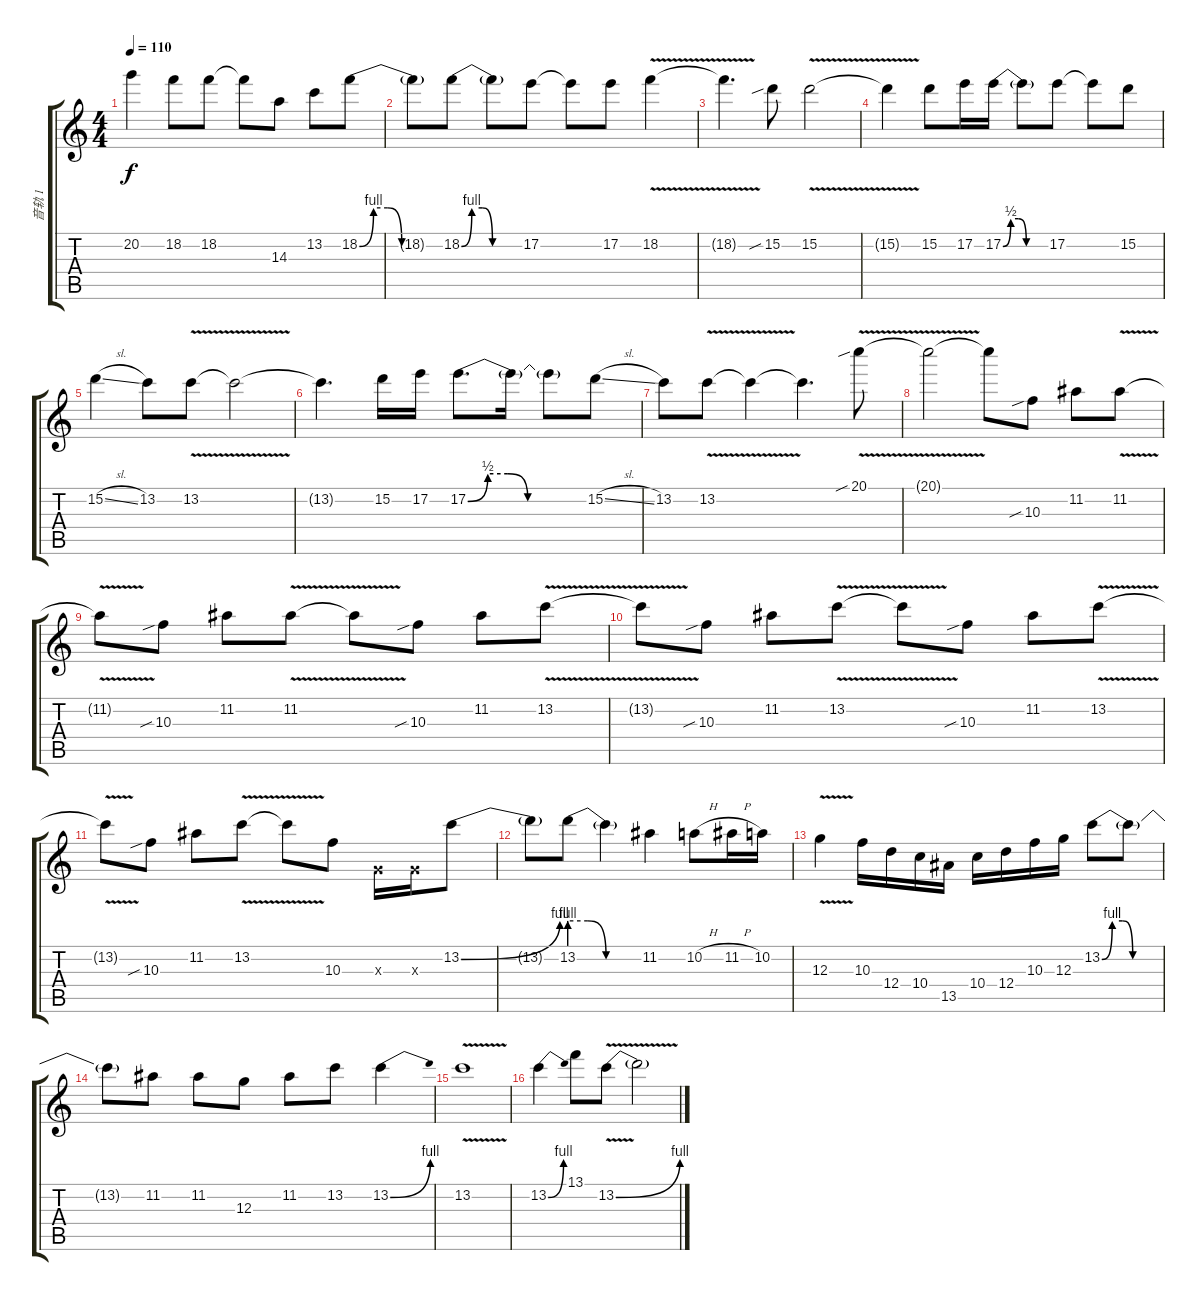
\track ("音轨 1" "音轨 1") {instrument distortionguitar}
\staff {score tabs}
\tuning (E4 B3 G3 D3 A2 E2) {hide}
\ts (4 4)
\tempo 110
\clef g2
\ks c
20.2.4{dy f} 18.2.8 18.2.8 18.2{t}.8 14.3.8 13.2.8 18.2{be (custom 0 0 10 4 20 4 30 0 60 0)}.8 |
18.2{t}.8 18.2{be (custom 0 0 10 4 20 4 30 0 60 0)}.8 18.2{t}.8 17.2.8 17.2{t}.8 17.2.8 18.2{v}.4 |
18.2{t}.4{d} 15.2{sib}.8 15.2{v}.2 |
15.2{t}.4 15.2.8 17.2.16 17.2{be (custom 0 0 10 2 20 2 30 0 60 0)}.16 17.2{t}.8 17.2.8 17.2{t}.8 15.2.8 |
15.2{sl}.4 13.2.8 13.2{v}.8 13.2{t}.2 |
13.2{t}.4{d} 15.2.16 17.2.16 17.2{be (custom 0 0 10 2 20 2 30 0 60 0)}.8{d} 17.2{t}.16 17.2{t}.8 15.2{sl}.8 |
13.2.8 13.2{v}.8 13.2{t}.4 13.2{t}.4{d} 20.1{v sib}.8 |
20.1{t}.2 20.1{t}.8 10.3{sib}.8 11.2.8 11.2{v}.8 |
11.2{t}.8 10.3{sib}.8 11.2.8 11.2{v}.8 11.2{t}.8 10.3{sib}.8 11.2.8 13.2{v}.8 |
13.2{t}.8 10.3{sib}.8 11.2.8 13.2{v}.8 13.2{t}.8 10.3{sib}.8 11.2.8 13.2{v}.8 |
13.2{t}.8 10.3{sib}.8 11.2.8 13.2{v}.8 13.2{t}.8 10.3.8 0.3{x}.16 0.3{x}.16 13.2{be (bend 0 0 60 4)}.8 |
13.2{t}.8 13.2{be (custom 0 4 15 4 30 0 60 0)}.8 13.2{t}.4 11.2.4 10.2{h}.8 11.2{h}.16 10.2.16 |
12.3{v}.4 10.3.16 12.4.16 10.4.16 13.5.16 10.4.16 12.4.16 10.3.16 12.3.16 13.2{be (custom 0 0 10 4 20 4 30 0 60 0)}.8 13.2{t}.8 |
13.2{t}.8 11.2.8 11.2.8 12.3.8 11.2.8 13.2.8 13.2{be (bend 0 0 60 4)}.4 |
13.2{v}.1 |
13.2{be (bend 0 0 60 4)}.4 13.1.8 13.2{be (bend 0 0 60 4) v}.8 13.2{t}.2
